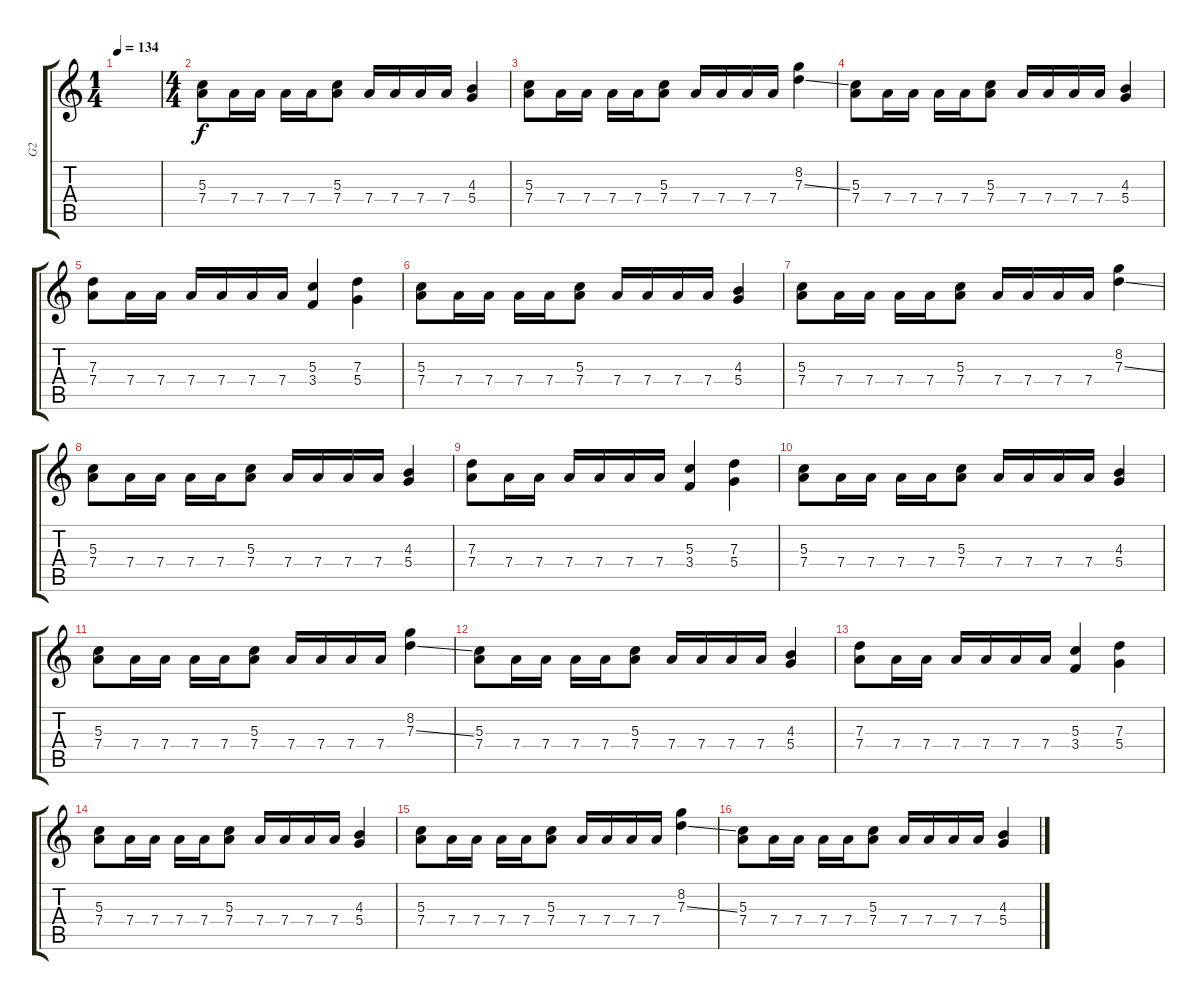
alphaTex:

\track ("G2" "G2") {instrument distortionguitar}
\staff {score tabs}
\tuning (E4 B3 G3 D3 A2 E2) {hide}
\ts (1 4)
\tempo 134
\clef g2
\ks c
|
\ts (4 4)
(5.3 7.4).8 7.4.16 7.4.16 7.4.16 7.4.16 (5.3 7.4).8 7.4.16 7.4.16 7.4.16 7.4.16 (4.3 5.4).4 |
(5.3 7.4).8 7.4.16 7.4.16 7.4.16 7.4.16 (5.3 7.4).8 7.4.16 7.4.16 7.4.16 7.4.16 (8.2 7.3{ss}).4 |
(5.3 7.4).8 7.4.16 7.4.16 7.4.16 7.4.16 (5.3 7.4).8 7.4.16 7.4.16 7.4.16 7.4.16 (4.3 5.4).4 |
(7.3 7.4).8 7.4.16 7.4.16 7.4.16 7.4.16 7.4.16 7.4.16 (5.3 3.4).4 (7.3 5.4).4 |
(5.3 7.4).8 7.4.16 7.4.16 7.4.16 7.4.16 (5.3 7.4).8 7.4.16 7.4.16 7.4.16 7.4.16 (4.3 5.4).4 |
(5.3 7.4).8 7.4.16 7.4.16 7.4.16 7.4.16 (5.3 7.4).8 7.4.16 7.4.16 7.4.16 7.4.16 (8.2 7.3{ss}).4 |
(5.3 7.4).8 7.4.16 7.4.16 7.4.16 7.4.16 (5.3 7.4).8 7.4.16 7.4.16 7.4.16 7.4.16 (4.3 5.4).4 |
(7.3 7.4).8 7.4.16 7.4.16 7.4.16 7.4.16 7.4.16 7.4.16 (5.3 3.4).4 (7.3 5.4).4 |
(5.3 7.4).8 7.4.16 7.4.16 7.4.16 7.4.16 (5.3 7.4).8 7.4.16 7.4.16 7.4.16 7.4.16 (4.3 5.4).4 |
(5.3 7.4).8 7.4.16 7.4.16 7.4.16 7.4.16 (5.3 7.4).8 7.4.16 7.4.16 7.4.16 7.4.16 (8.2 7.3{ss}).4 |
(5.3 7.4).8 7.4.16 7.4.16 7.4.16 7.4.16 (5.3 7.4).8 7.4.16 7.4.16 7.4.16 7.4.16 (4.3 5.4).4 |
(7.3 7.4).8 7.4.16 7.4.16 7.4.16 7.4.16 7.4.16 7.4.16 (5.3 3.4).4 (7.3 5.4).4 |
(5.3 7.4).8 7.4.16 7.4.16 7.4.16 7.4.16 (5.3 7.4).8 7.4.16 7.4.16 7.4.16 7.4.16 (4.3 5.4).4 |
(5.3 7.4).8 7.4.16 7.4.16 7.4.16 7.4.16 (5.3 7.4).8 7.4.16 7.4.16 7.4.16 7.4.16 (8.2 7.3{ss}).4 |
(5.3 7.4).8 7.4.16 7.4.16 7.4.16 7.4.16 (5.3 7.4).8 7.4.16 7.4.16 7.4.16 7.4.16 (4.3 5.4).4
